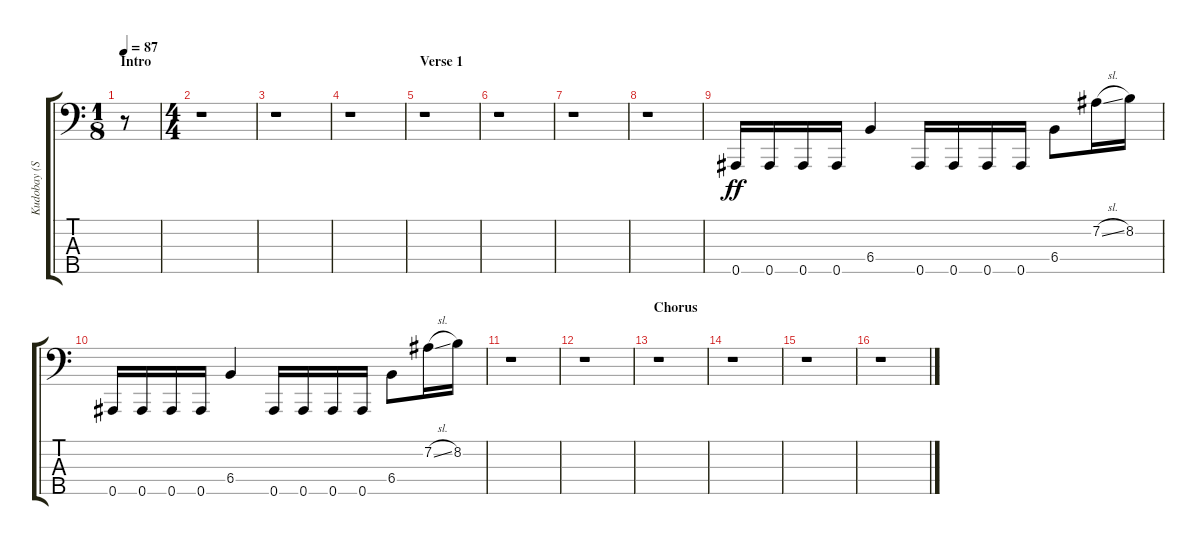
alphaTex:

\track ("Kudobay (Slap)" "Kudobay (S") {instrument slapbass1}
\staff {score tabs}
\tuning (Ab2 Eb2 Bb1 F1 Bb0) {hide}
\ts (1 8)
\section ("" "Intro")
\tempo 87
\clef f4
\ks c
r.8{dy ff instrument slapbass1} |
\ts (4 4)
r.1 |
r.1 |
r.1 |
\section ("" "Verse 1")
r.1 |
r.1 |
r.1 |
r.1 |
0.5.16 0.5.16 0.5.16 0.5.16 6.4.4 0.5.16 0.5.16 0.5.16 0.5.16 6.4.8 7.2{sl}.16 8.2.16 |
0.5.16 0.5.16 0.5.16 0.5.16 6.4.4 0.5.16 0.5.16 0.5.16 0.5.16 6.4.8 7.2{sl}.16 8.2.16 |
r.1 |
r.1 |
\section ("" "Chorus")
r.1 |
r.1 |
r.1 |
r.1
